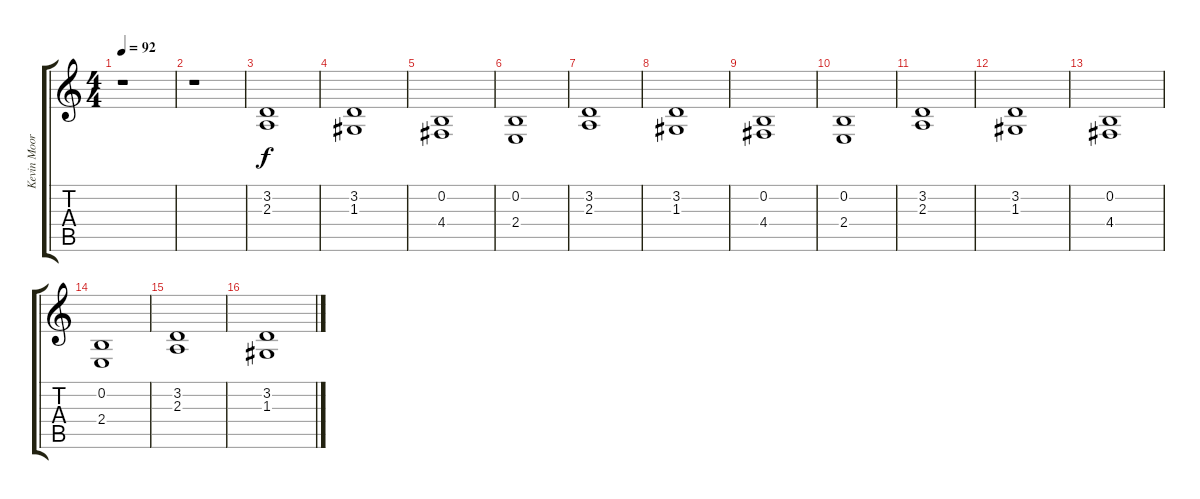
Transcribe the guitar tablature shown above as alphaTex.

\track ("Kevin Moore" "Kevin Moor") {instrument acousticgrandpiano}
\staff {score tabs}
\tuning (E4 B3 G3 D3 A2 E2) {hide}
\ts (4 4)
\tempo 92
\clef g2
\ks c
r.1{dy f instrument acousticgrandpiano} |
r.1 |
(3.2 2.3).1 |
(3.2 1.3).1 |
(0.2 4.4).1 |
(0.2 2.4).1 |
(3.2 2.3).1 |
(3.2 1.3).1 |
(0.2 4.4).1 |
(0.2 2.4).1 |
(3.2 2.3).1 |
(3.2 1.3).1 |
(0.2 4.4).1 |
(0.2 2.4).1 |
(3.2 2.3).1 |
(3.2 1.3).1
